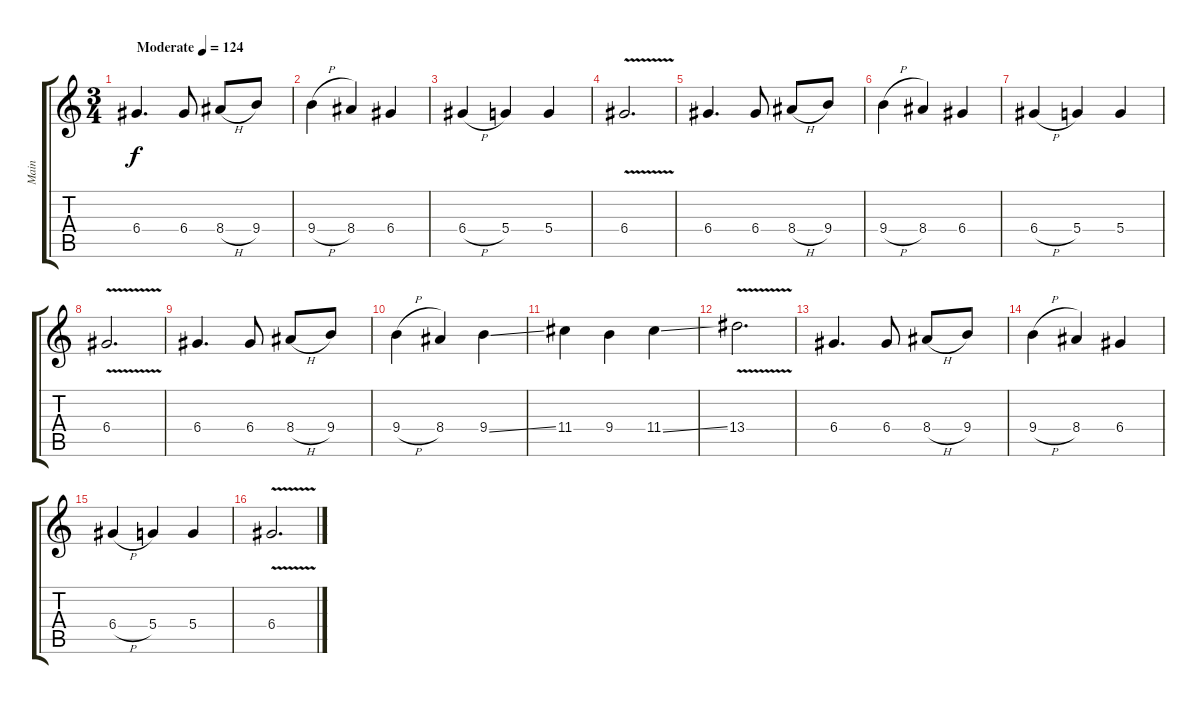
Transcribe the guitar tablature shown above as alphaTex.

\track ("Main" "Main") {instrument acousticguitarsteel}
\staff {score tabs}
\tuning (E4 B3 G3 D3 A2 E2) {hide}
\ts (3 4)
\tempo (124 "Moderate")
\clef g2
\ks c
6.4.4{d dy f instrument acousticguitarsteel} 6.4.8 8.4{h}.8 9.4.8 |
9.4{h}.4 8.4.4 6.4.4 |
6.4{h}.4 5.4.4 5.4.4 |
6.4{v}.2{d} |
6.4.4{d} 6.4.8 8.4{h}.8 9.4.8 |
9.4{h}.4 8.4.4 6.4.4 |
6.4{h}.4 5.4.4 5.4.4 |
6.4{v}.2{d} |
6.4.4{d} 6.4.8 8.4{h}.8 9.4.8 |
9.4{h}.4 8.4.4 9.4{ss}.4 |
11.4.4 9.4.4 11.4{ss}.4 |
13.4{v}.2{d} |
6.4.4{d} 6.4.8 8.4{h}.8 9.4.8 |
9.4{h}.4 8.4.4 6.4.4 |
6.4{h}.4 5.4.4 5.4.4 |
6.4{v}.2{d}
